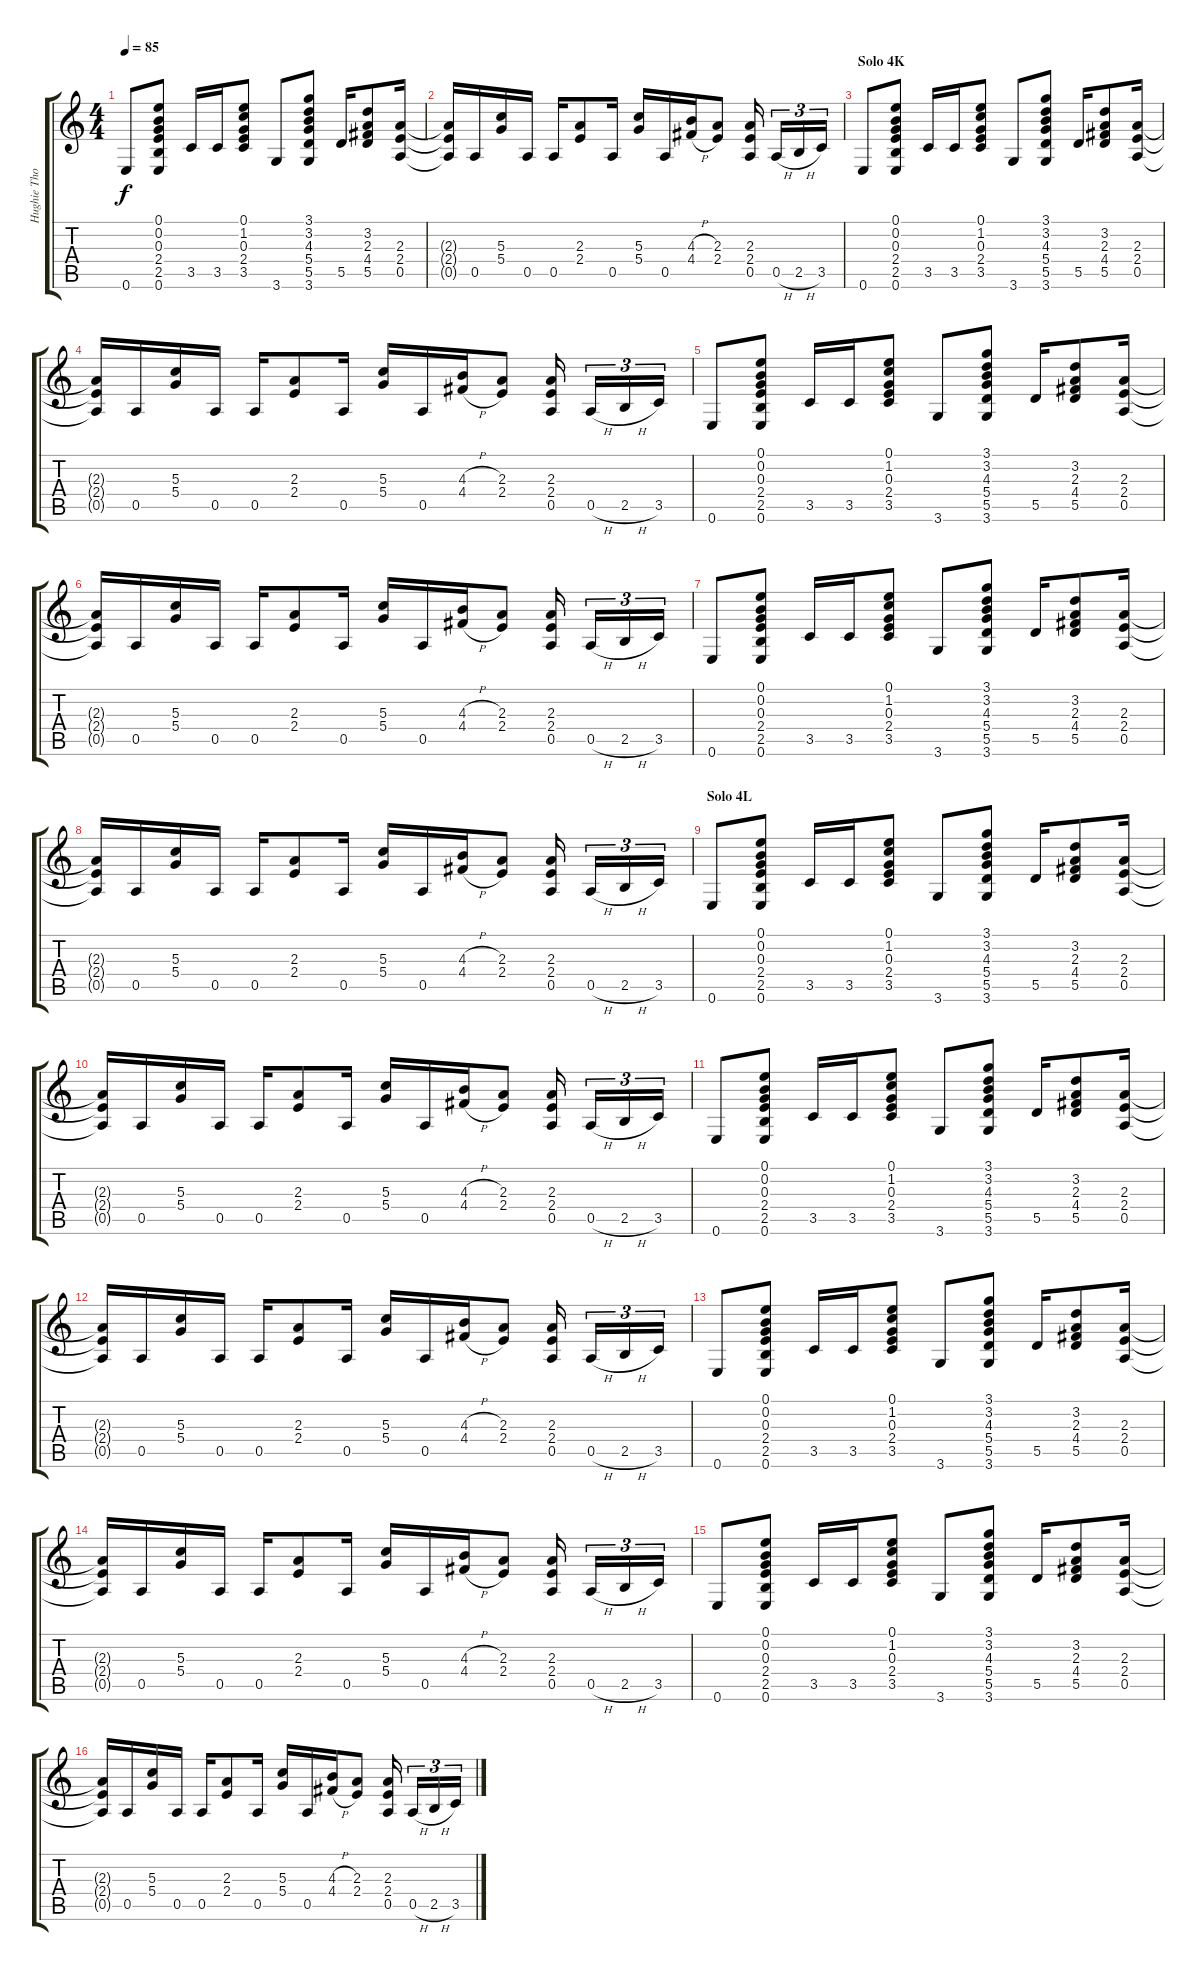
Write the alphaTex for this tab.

\track ("Hughie Thomasson Acoustic Rhythm" "Hughie Tho") {instrument acousticguitarsteel}
\staff {score tabs}
\tuning (E4 B3 G3 D3 A2 E2) {hide}
\ts (4 4)
\tempo 85
\clef g2
\ks c
0.6.8{dy f} (0.1 0.2 0.3 2.4 2.5 0.6).8 3.5.16 3.5.16 (0.1 1.2 0.3 2.4 3.5).8 3.6.8 (3.1 3.2 4.3 5.4 5.5 3.6).8 5.5.16 (3.2 2.3 4.4 5.5).8 (2.3 2.4 0.5).16 |
(2.3{t} 2.4{t} 0.5{t}).16 0.5.16 (5.3 5.4).16 0.5.16 0.5.16 (2.3 2.4).8 0.5.16 (5.3 5.4).16 0.5.16 (4.3{h} 4.4{h}).16 (2.3 2.4).8 (2.3 2.4 0.5).16 0.5{h}.16{tu (3 2)} 2.5{h}.16{tu (3 2)} 3.5.16{tu (3 2)} |
\section ("" "Solo 4K")
0.6.8 (0.1 0.2 0.3 2.4 2.5 0.6).8 3.5.16 3.5.16 (0.1 1.2 0.3 2.4 3.5).8 3.6.8 (3.1 3.2 4.3 5.4 5.5 3.6).8 5.5.16 (3.2 2.3 4.4 5.5).8 (2.3 2.4 0.5).16 |
(2.3{t} 2.4{t} 0.5{t}).16 0.5.16 (5.3 5.4).16 0.5.16 0.5.16 (2.3 2.4).8 0.5.16 (5.3 5.4).16 0.5.16 (4.3{h} 4.4{h}).16 (2.3 2.4).8 (2.3 2.4 0.5).16 0.5{h}.16{tu (3 2)} 2.5{h}.16{tu (3 2)} 3.5.16{tu (3 2)} |
0.6.8 (0.1 0.2 0.3 2.4 2.5 0.6).8 3.5.16 3.5.16 (0.1 1.2 0.3 2.4 3.5).8 3.6.8 (3.1 3.2 4.3 5.4 5.5 3.6).8 5.5.16 (3.2 2.3 4.4 5.5).8 (2.3 2.4 0.5).16 |
(2.3{t} 2.4{t} 0.5{t}).16 0.5.16 (5.3 5.4).16 0.5.16 0.5.16 (2.3 2.4).8 0.5.16 (5.3 5.4).16 0.5.16 (4.3{h} 4.4{h}).16 (2.3 2.4).8 (2.3 2.4 0.5).16 0.5{h}.16{tu (3 2)} 2.5{h}.16{tu (3 2)} 3.5.16{tu (3 2)} |
0.6.8 (0.1 0.2 0.3 2.4 2.5 0.6).8 3.5.16 3.5.16 (0.1 1.2 0.3 2.4 3.5).8 3.6.8 (3.1 3.2 4.3 5.4 5.5 3.6).8 5.5.16 (3.2 2.3 4.4 5.5).8 (2.3 2.4 0.5).16 |
(2.3{t} 2.4{t} 0.5{t}).16 0.5.16 (5.3 5.4).16 0.5.16 0.5.16 (2.3 2.4).8 0.5.16 (5.3 5.4).16 0.5.16 (4.3{h} 4.4{h}).16 (2.3 2.4).8 (2.3 2.4 0.5).16 0.5{h}.16{tu (3 2)} 2.5{h}.16{tu (3 2)} 3.5.16{tu (3 2)} |
\section ("" "Solo 4L")
0.6.8 (0.1 0.2 0.3 2.4 2.5 0.6).8 3.5.16 3.5.16 (0.1 1.2 0.3 2.4 3.5).8 3.6.8 (3.1 3.2 4.3 5.4 5.5 3.6).8 5.5.16 (3.2 2.3 4.4 5.5).8 (2.3 2.4 0.5).16 |
(2.3{t} 2.4{t} 0.5{t}).16 0.5.16 (5.3 5.4).16 0.5.16 0.5.16 (2.3 2.4).8 0.5.16 (5.3 5.4).16 0.5.16 (4.3{h} 4.4{h}).16 (2.3 2.4).8 (2.3 2.4 0.5).16 0.5{h}.16{tu (3 2)} 2.5{h}.16{tu (3 2)} 3.5.16{tu (3 2)} |
0.6.8 (0.1 0.2 0.3 2.4 2.5 0.6).8 3.5.16 3.5.16 (0.1 1.2 0.3 2.4 3.5).8 3.6.8 (3.1 3.2 4.3 5.4 5.5 3.6).8 5.5.16 (3.2 2.3 4.4 5.5).8 (2.3 2.4 0.5).16 |
(2.3{t} 2.4{t} 0.5{t}).16 0.5.16 (5.3 5.4).16 0.5.16 0.5.16 (2.3 2.4).8 0.5.16 (5.3 5.4).16 0.5.16 (4.3{h} 4.4{h}).16 (2.3 2.4).8 (2.3 2.4 0.5).16 0.5{h}.16{tu (3 2)} 2.5{h}.16{tu (3 2)} 3.5.16{tu (3 2)} |
0.6.8 (0.1 0.2 0.3 2.4 2.5 0.6).8 3.5.16 3.5.16 (0.1 1.2 0.3 2.4 3.5).8 3.6.8 (3.1 3.2 4.3 5.4 5.5 3.6).8 5.5.16 (3.2 2.3 4.4 5.5).8 (2.3 2.4 0.5).16 |
(2.3{t} 2.4{t} 0.5{t}).16 0.5.16 (5.3 5.4).16 0.5.16 0.5.16 (2.3 2.4).8 0.5.16 (5.3 5.4).16 0.5.16 (4.3{h} 4.4{h}).16 (2.3 2.4).8 (2.3 2.4 0.5).16 0.5{h}.16{tu (3 2)} 2.5{h}.16{tu (3 2)} 3.5.16{tu (3 2)} |
0.6.8 (0.1 0.2 0.3 2.4 2.5 0.6).8 3.5.16 3.5.16 (0.1 1.2 0.3 2.4 3.5).8 3.6.8 (3.1 3.2 4.3 5.4 5.5 3.6).8 5.5.16 (3.2 2.3 4.4 5.5).8 (2.3 2.4 0.5).16 |
(2.3{t} 2.4{t} 0.5{t}).16 0.5.16 (5.3 5.4).16 0.5.16 0.5.16 (2.3 2.4).8 0.5.16 (5.3 5.4).16 0.5.16 (4.3{h} 4.4{h}).16 (2.3 2.4).8 (2.3 2.4 0.5).16 0.5{h}.16{tu (3 2)} 2.5{h}.16{tu (3 2)} 3.5.16{tu (3 2)}
